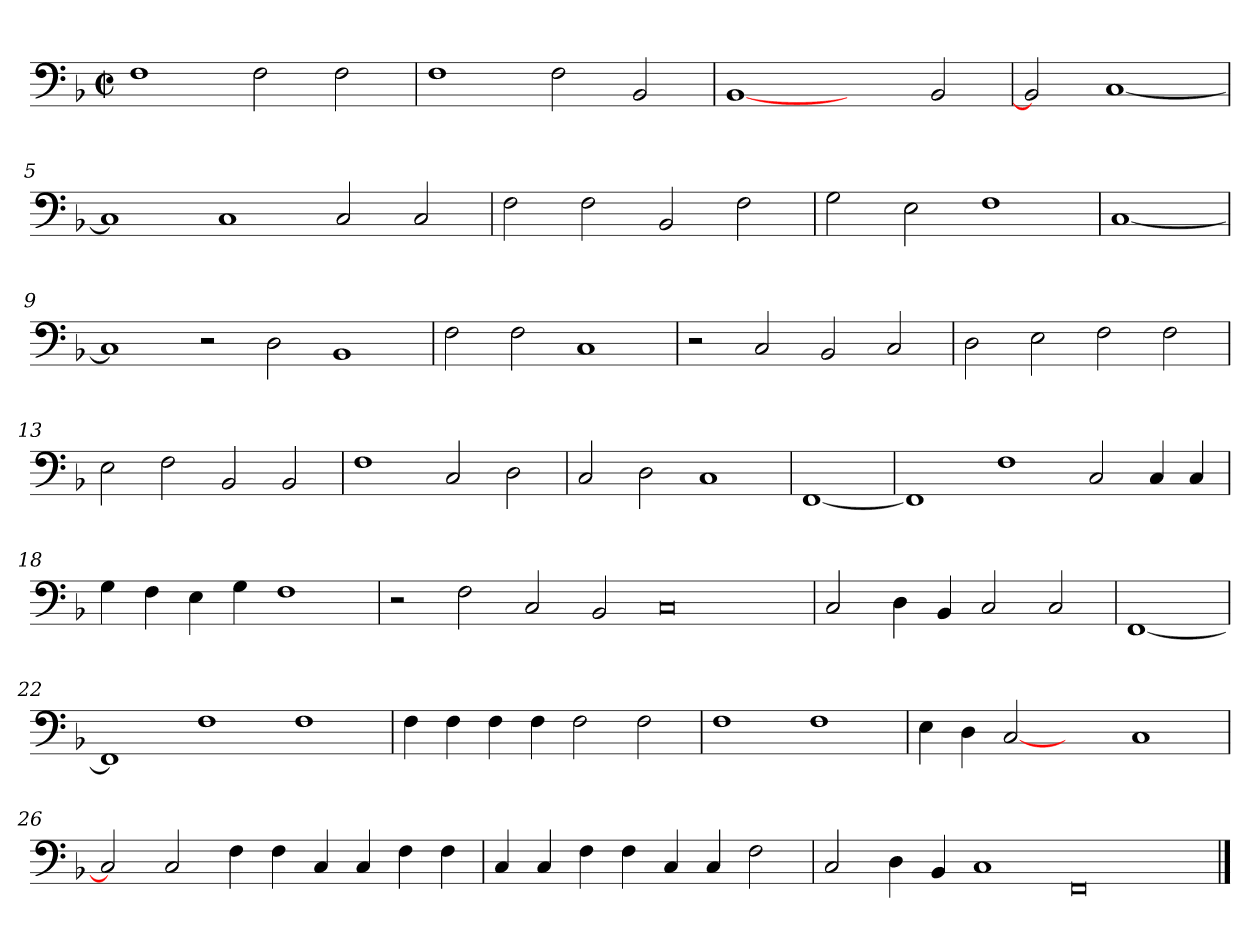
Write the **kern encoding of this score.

**kern
*part1
*staff1
*clefF4
*k[b-]
*M2/2
*met(c|)
=1
1F
2F\
2F\
=2
1F
2F\
2BB-/
=3
[1BB-
2ryy
2BB-/
=4
2BB-]
[1C
=5
1C]
1C
2C/
2C/
=6
2F\
2F\
2BB-/
2F\
=7
2G\
2E\
1F
=8
[1C
=9
1C]
2r
2D\
1BB-
=10
2F\
2F\
1C
=11
2r
2C/
2BB-/
2C/
=12
2D\
2E\
2F\
2F\
=13
2E\
2F\
2BB-/
2BB-/
=14
1F
2C/
2D\
=15
2C/
2D\
1C
=16
[1FF
=17
1FF]
1F
2C/
4C/
4C/
=18
4G\
4F\
4E\
4G\
1F
=19
2r
2F\
2C/
2BB-/
0C
=20
2C/
4D\
4BB-/
2C/
2C/
=21
[1FF
=22
1FF]
1F
1F
=23
4F\
4F\
4F\
4F\
2F\
2F\
=24
1F
1F
=25
4E\
4D\
[2C
2ryy
1C
=26
2C]
2C/
4F\
4F\
4C/
4C/
4F\
4F\
=27
4C/
4C/
4F\
4F\
4C/
4C/
2F\
=28
2C/
4D\
4BB-/
1C
0FF
==
*-
